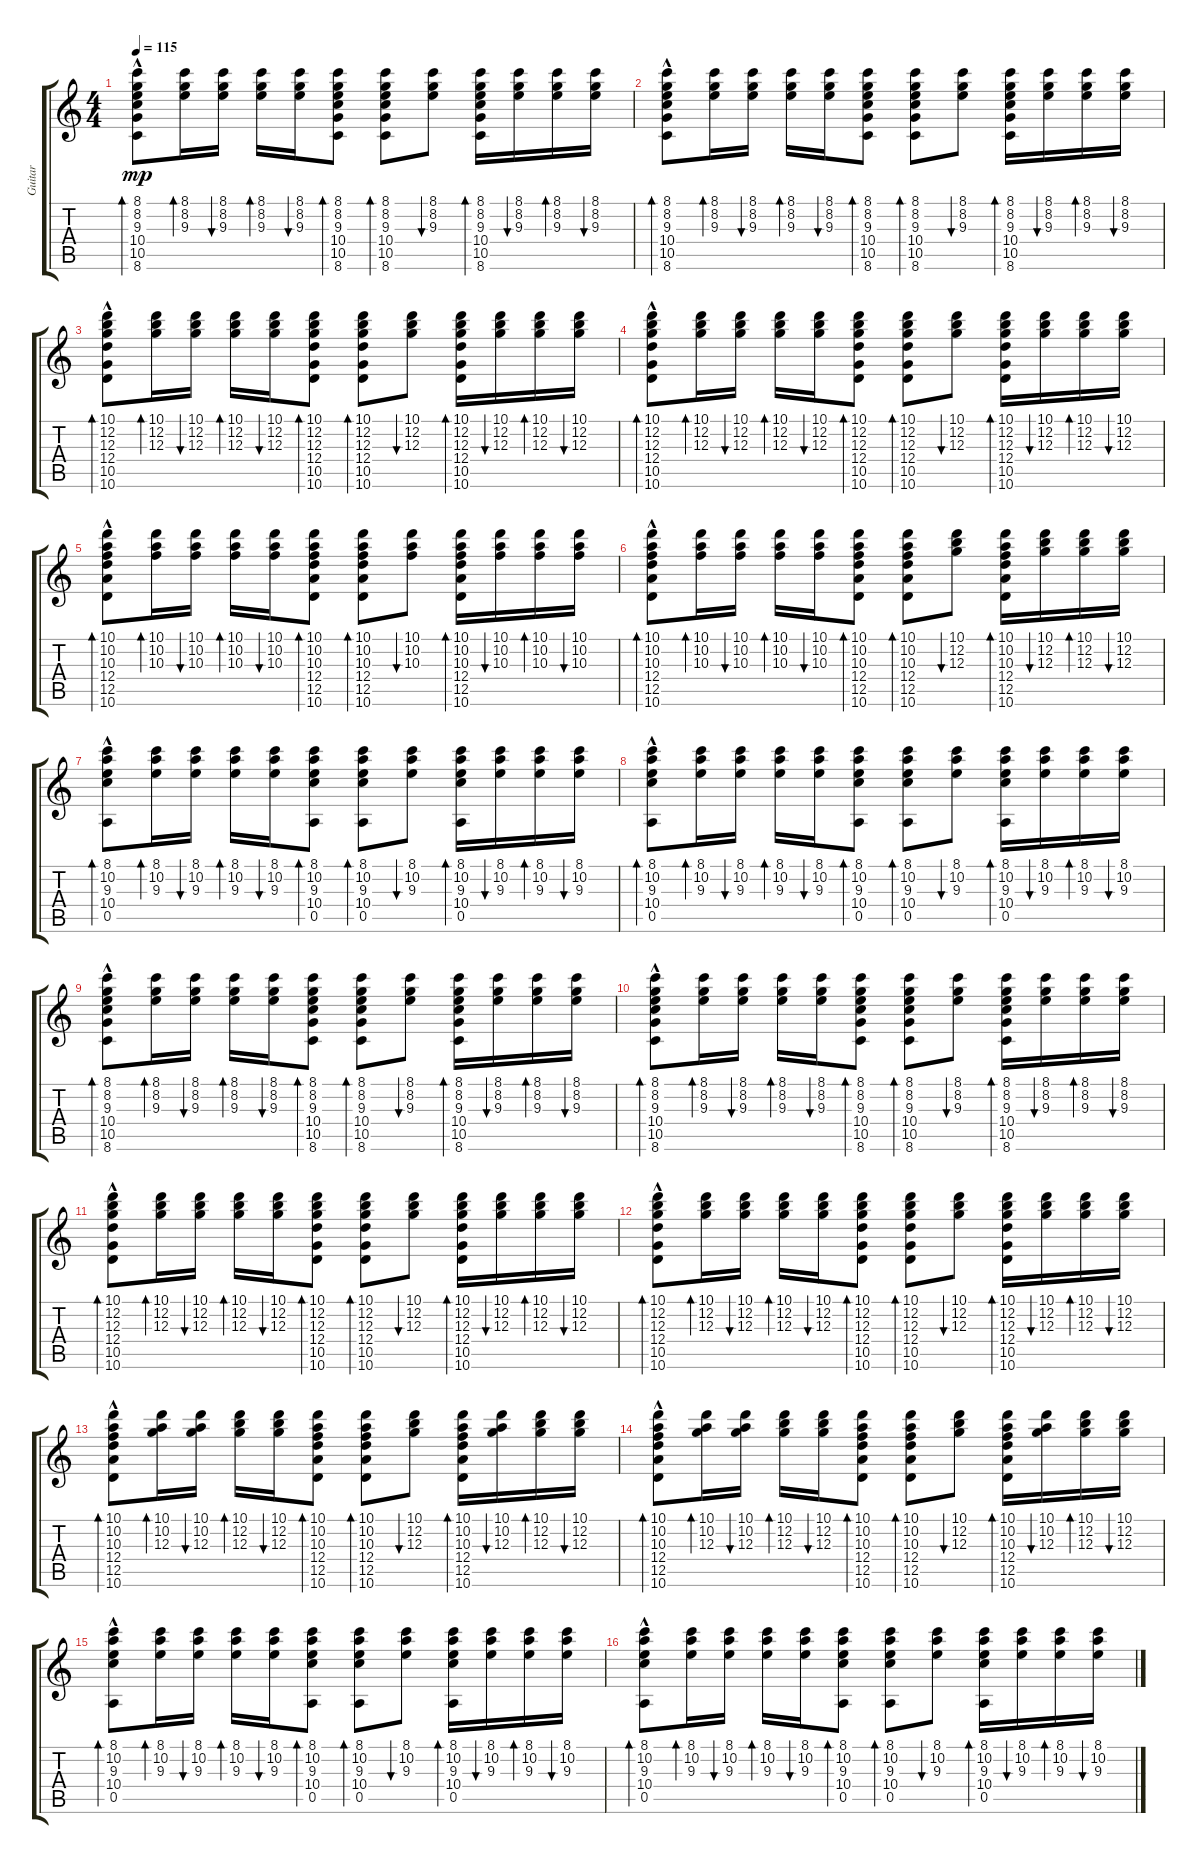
\track ("Guitar" "Guitar") {instrument acousticguitarsteel}
\staff {score tabs}
\tuning (E4 B3 G3 D3 A2 E2) {hide}
\ts (4 4)
\tempo 115
\clef g2
\ks c
(8.1 8.2 9.3 10.4{hac} 10.5{hac} 8.6{hac}).8{bd 60 dy mp} (8.1 8.2 9.3).16{bd 60} (8.1 8.2 9.3).16{bu 60} (8.1 8.2 9.3).16{bd 60} (8.1 8.2 9.3).16{bu 60} (8.1 8.2 9.3 10.4 10.5 8.6).8{bd 60} (8.1 8.2 9.3 10.4 10.5 8.6).8{bd 60} (8.1 8.2 9.3).8{bu 60} (8.1 8.2 9.3 10.4 10.5 8.6).16{bd 60} (8.1 8.2 9.3).16{bu 60} (8.1 8.2 9.3).16{bd 60} (8.1 8.2 9.3).16{bu 60} |
(8.1 8.2 9.3 10.4{hac} 10.5{hac} 8.6{hac}).8{bd 60} (8.1 8.2 9.3).16{bd 60} (8.1 8.2 9.3).16{bu 60} (8.1 8.2 9.3).16{bd 60} (8.1 8.2 9.3).16{bu 60} (8.1 8.2 9.3 10.4 10.5 8.6).8{bd 60} (8.1 8.2 9.3 10.4 10.5 8.6).8{bd 60} (8.1 8.2 9.3).8{bu 60} (8.1 8.2 9.3 10.4 10.5 8.6).16{bd 60} (8.1 8.2 9.3).16{bu 60} (8.1 8.2 9.3).16{bd 60} (8.1 8.2 9.3).16{bu 60} |
(10.1 12.2 12.3 12.4{hac} 10.5{hac} 10.6{hac}).8{bd 60} (10.1 12.2 12.3).16{bd 60} (10.1 12.2 12.3).16{bu 60} (10.1 12.2 12.3).16{bd 60} (10.1 12.2 12.3).16{bu 60} (10.1 12.2 12.3 12.4 10.5 10.6).8{bd 60} (10.1 12.2 12.3 12.4 10.5 10.6).8{bd 60} (10.1 12.2 12.3).8{bu 60} (10.1 12.2 12.3 12.4 10.5 10.6).16{bd 60} (10.1 12.2 12.3).16{bu 60} (10.1 12.2 12.3).16{bd 60} (10.1 12.2 12.3).16{bu 60} |
(10.1 12.2 12.3 12.4{hac} 10.5{hac} 10.6{hac}).8{bd 60} (10.1 12.2 12.3).16{bd 60} (10.1 12.2 12.3).16{bu 60} (10.1 12.2 12.3).16{bd 60} (10.1 12.2 12.3).16{bu 60} (10.1 12.2 12.3 12.4 10.5 10.6).8{bd 60} (10.1 12.2 12.3 12.4 10.5 10.6).8{bd 60} (10.1 12.2 12.3).8{bu 60} (10.1 12.2 12.3 12.4 10.5 10.6).16{bd 60} (10.1 12.2 12.3).16{bu 60} (10.1 12.2 12.3).16{bd 60} (10.1 12.2 12.3).16{bu 60} |
(10.1 10.2 10.3 12.4{hac} 12.5{hac} 10.6{hac}).8{bd 60} (10.1 10.2 10.3).16{bd 60} (10.1 10.2 10.3).16{bu 60} (10.1 10.2 10.3).16{bd 60} (10.1 10.2 10.3).16{bu 60} (10.1 10.2 10.3 12.4 12.5 10.6).8{bd 60} (10.1 10.2 10.3 12.4 12.5 10.6).8{bd 60} (10.1 10.2 10.3).8{bu 60} (10.1 10.2 10.3 12.4 12.5 10.6).16{bd 60} (10.1 10.2 10.3).16{bu 60} (10.1 10.2 10.3).16{bd 60} (10.1 10.2 10.3).16{bu 60} |
(10.1 10.2 10.3 12.4{hac} 12.5{hac} 10.6{hac}).8{bd 60} (10.1 10.2 10.3).16{bd 60} (10.1 10.2 10.3).16{bu 60} (10.1 10.2 10.3).16{bd 60} (10.1 10.2 10.3).16{bu 60} (10.1 10.2 10.3 12.4 12.5 10.6).8{bd 60} (10.1 10.2 10.3 12.4 12.5 10.6).8{bd 60} (10.1 12.2 12.3).8{bu 60} (10.1 10.2 10.3 12.4 12.5 10.6).16{bd 60} (10.1 12.2 12.3).16{bu 60} (10.1 12.2 12.3).16{bd 60} (10.1 12.2 12.3).16{bu 60} |
(8.1 10.2 9.3 10.4{hac} 0.5{hac}).8{bd 60} (8.1 10.2 9.3).16{bd 60} (8.1 10.2 9.3).16{bu 60} (8.1 10.2 9.3).16{bd 60} (8.1 10.2 9.3).16{bu 60} (8.1 10.2 9.3 10.4 0.5).8{bd 60} (8.1 10.2 9.3 10.4 0.5).8{bd 60} (8.1 10.2 9.3).8{bu 60} (8.1 10.2 9.3 10.4 0.5).16{bd 60} (8.1 10.2 9.3).16{bu 60} (8.1 10.2 9.3).16{bd 60} (8.1 10.2 9.3).16{bu 60} |
(8.1 10.2 9.3 10.4{hac} 0.5{hac}).8{bd 60} (8.1 10.2 9.3).16{bd 60} (8.1 10.2 9.3).16{bu 60} (8.1 10.2 9.3).16{bd 60} (8.1 10.2 9.3).16{bu 60} (8.1 10.2 9.3 10.4 0.5).8{bd 60} (8.1 10.2 9.3 10.4 0.5).8{bd 60} (8.1 10.2 9.3).8{bu 60} (8.1 10.2 9.3 10.4 0.5).16{bd 60} (8.1 10.2 9.3).16{bu 60} (8.1 10.2 9.3).16{bd 60} (8.1 10.2 9.3).16{bu 60} |
(8.1 8.2 9.3 10.4{hac} 10.5{hac} 8.6{hac}).8{bd 60} (8.1 8.2 9.3).16{bd 60} (8.1 8.2 9.3).16{bu 60} (8.1 8.2 9.3).16{bd 60} (8.1 8.2 9.3).16{bu 60} (8.1 8.2 9.3 10.4 10.5 8.6).8{bd 60} (8.1 8.2 9.3 10.4 10.5 8.6).8{bd 60} (8.1 8.2 9.3).8{bu 60} (8.1 8.2 9.3 10.4 10.5 8.6).16{bd 60} (8.1 8.2 9.3).16{bu 60} (8.1 8.2 9.3).16{bd 60} (8.1 8.2 9.3).16{bu 60} |
(8.1 8.2 9.3 10.4{hac} 10.5{hac} 8.6{hac}).8{bd 60} (8.1 8.2 9.3).16{bd 60} (8.1 8.2 9.3).16{bu 60} (8.1 8.2 9.3).16{bd 60} (8.1 8.2 9.3).16{bu 60} (8.1 8.2 9.3 10.4 10.5 8.6).8{bd 60} (8.1 8.2 9.3 10.4 10.5 8.6).8{bd 60} (8.1 8.2 9.3).8{bu 60} (8.1 8.2 9.3 10.4 10.5 8.6).16{bd 60} (8.1 8.2 9.3).16{bu 60} (8.1 8.2 9.3).16{bd 60} (8.1 8.2 9.3).16{bu 60} |
(10.1 12.2 12.3 12.4{hac} 10.5{hac} 10.6{hac}).8{bd 60} (10.1 12.2 12.3).16{bd 60} (10.1 12.2 12.3).16{bu 60} (10.1 12.2 12.3).16{bd 60} (10.1 12.2 12.3).16{bu 60} (10.1 12.2 12.3 12.4 10.5 10.6).8{bd 60} (10.1 12.2 12.3 12.4 10.5 10.6).8{bd 60} (10.1 12.2 12.3).8{bu 60} (10.1 12.2 12.3 12.4 10.5 10.6).16{bd 60} (10.1 12.2 12.3).16{bu 60} (10.1 12.2 12.3).16{bd 60} (10.1 12.2 12.3).16{bu 60} |
(10.1 12.2 12.3 12.4{hac} 10.5{hac} 10.6{hac}).8{bd 60} (10.1 12.2 12.3).16{bd 60} (10.1 12.2 12.3).16{bu 60} (10.1 12.2 12.3).16{bd 60} (10.1 12.2 12.3).16{bu 60} (10.1 12.2 12.3 12.4 10.5 10.6).8{bd 60} (10.1 12.2 12.3 12.4 10.5 10.6).8{bd 60} (10.1 12.2 12.3).8{bu 60} (10.1 12.2 12.3 12.4 10.5 10.6).16{bd 60} (10.1 12.2 12.3).16{bu 60} (10.1 12.2 12.3).16{bd 60} (10.1 12.2 12.3).16{bu 60} |
(10.1 10.2 10.3 12.4{hac} 12.5{hac} 10.6{hac}).8{bd 60} (10.1 10.2 12.3).16{bd 60} (10.1 10.2 12.3).16{bu 60} (10.1 12.2 12.3).16{bd 60} (10.1 12.2 12.3).16{bu 60} (10.1 10.2 10.3 12.4 12.5 10.6).8{bd 60} (10.1 10.2 10.3 12.4 12.5 10.6).8{bd 60} (10.1 12.2 12.3).8{bu 60} (10.1 10.2 10.3 12.4 12.5 10.6).16{bd 60} (10.1 10.2 12.3).16{bu 60} (10.1 12.2 12.3).16{bd 60} (10.1 12.2 12.3).16{bu 60} |
(10.1 10.2 10.3 12.4{hac} 12.5{hac} 10.6{hac}).8{bd 60} (10.1 10.2 12.3).16{bd 60} (10.1 10.2 12.3).16{bu 60} (10.1 12.2 12.3).16{bd 60} (10.1 12.2 12.3).16{bu 60} (10.1 10.2 10.3 12.4 12.5 10.6).8{bd 60} (10.1 10.2 10.3 12.4 12.5 10.6).8{bd 60} (10.1 12.2 12.3).8{bu 60} (10.1 10.2 10.3 12.4 12.5 10.6).16{bd 60} (10.1 10.2 12.3).16{bu 60} (10.1 12.2 12.3).16{bd 60} (10.1 12.2 12.3).16{bu 60} |
(8.1 10.2 9.3 10.4{hac} 0.5{hac}).8{bd 60} (8.1 10.2 9.3).16{bd 60} (8.1 10.2 9.3).16{bu 60} (8.1 10.2 9.3).16{bd 60} (8.1 10.2 9.3).16{bu 60} (8.1 10.2 9.3 10.4 0.5).8{bd 60} (8.1 10.2 9.3 10.4 0.5).8{bd 60} (8.1 10.2 9.3).8{bu 60} (8.1 10.2 9.3 10.4 0.5).16{bd 60} (8.1 10.2 9.3).16{bu 60} (8.1 10.2 9.3).16{bd 60} (8.1 10.2 9.3).16{bu 60} |
(8.1 10.2 9.3 10.4{hac} 0.5{hac}).8{bd 60} (8.1 10.2 9.3).16{bd 60} (8.1 10.2 9.3).16{bu 60} (8.1 10.2 9.3).16{bd 60} (8.1 10.2 9.3).16{bu 60} (8.1 10.2 9.3 10.4 0.5).8{bd 60} (8.1 10.2 9.3 10.4 0.5).8{bd 60} (8.1 10.2 9.3).8{bu 60} (8.1 10.2 9.3 10.4 0.5).16{bd 60} (8.1 10.2 9.3).16{bu 60} (8.1 10.2 9.3).16{bd 60} (8.1 10.2 9.3).16{bu 60}
